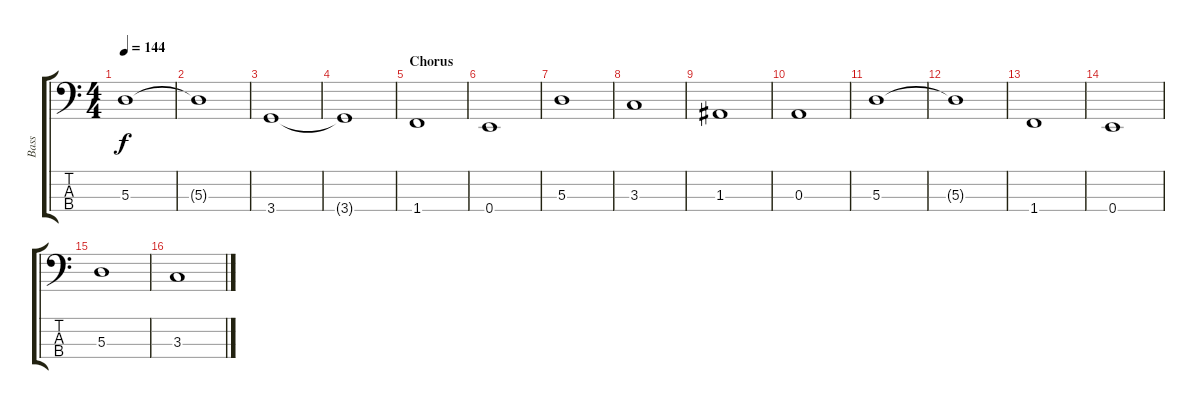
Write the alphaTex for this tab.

\track ("Bass" "Bass") {instrument electricbassfinger}
\staff {score tabs}
\tuning (G2 D2 A1 E1) {hide}
\ts (4 4)
\tempo 144
\clef f4
\ks c
5.3.1{dy f} |
5.3{t}.1 |
3.4.1 |
3.4{t}.1 |
\section ("" "Chorus")
1.4.1 |
0.4.1 |
5.3.1 |
3.3.1 |
1.3.1 |
0.3.1 |
5.3.1 |
5.3{t}.1 |
1.4.1 |
0.4.1 |
5.3.1 |
3.3.1
